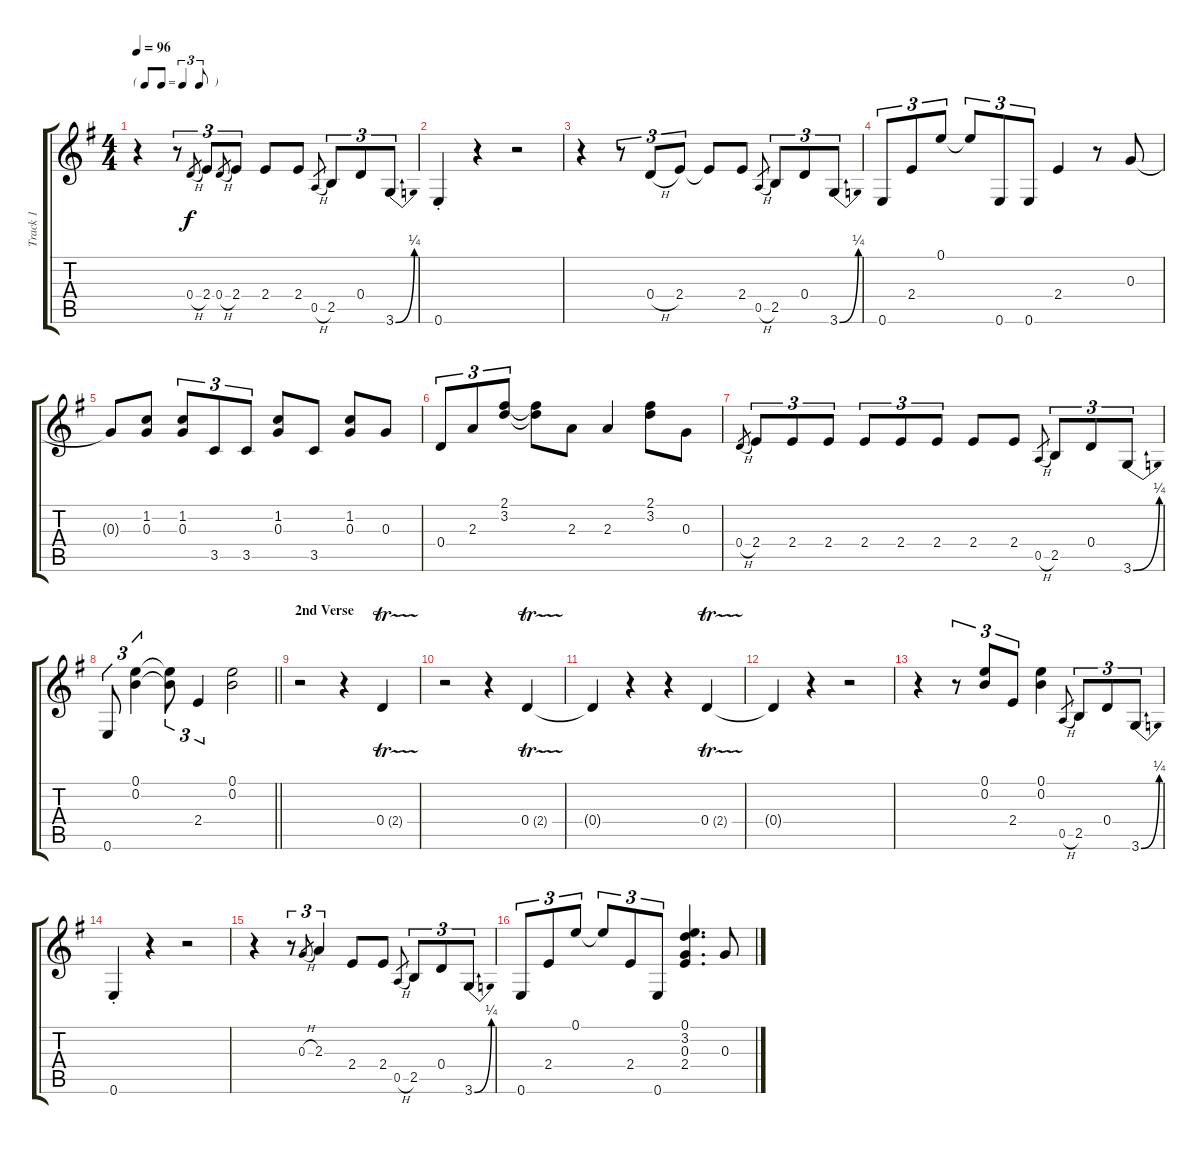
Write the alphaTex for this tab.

\track ("Track 1" "Track 1") {instrument overdrivenguitar}
\staff {score tabs}
\tuning (E4 B3 G3 D3 A2 E2) {hide}
\ts (4 4)
\tf triplet8th
\tempo 96
\clef g2
\ks g
r.4{dy f} r.8{tu (3 2)} 0.4{h}.8{gr} 2.4.8{tu (3 2)} 0.4{h}.8{gr} 2.4.8{tu (3 2)} 2.4.8 2.4.8 0.5{h}.8{gr} 2.5.8{tu (3 2)} 0.4.8{tu (3 2)} 3.6{be (bend 0 0 60 1)}.8{tu (3 2)} |
0.6{st}.4 r.4 r.2 |
r.4 r.8{tu (3 2)} 0.4{h}.8{tu (3 2)} 2.4.8{tu (3 2)} 2.4{t}.8 2.4.8 0.5{h}.8{gr} 2.5.8{tu (3 2)} 0.4.8{tu (3 2)} 3.6{be (bend 0 0 60 1)}.8{tu (3 2)} |
0.6.8{tu (3 2)} 2.4.8{tu (3 2)} 0.1.8{tu (3 2)} 0.1{t}.8{tu (3 2)} 0.6.8{tu (3 2)} 0.6.8{tu (3 2)} 2.4.4 r.8 0.3.8 |
0.3{t}.8 (1.2 0.3).8 (1.2 0.3).8{tu (3 2)} 3.5.8{tu (3 2)} 3.5.8{tu (3 2)} (1.2 0.3).8 3.5.8 (1.2 0.3).8 0.3.8 |
0.4.8{tu (3 2)} 2.3.8{tu (3 2)} (2.1 3.2).8{tu (3 2)} (2.1{t} 3.2{t}).8 2.3.8 2.3.4 (2.1 3.2).8 0.3.8 |
0.4{h}.8{gr} 2.4.8{tu (3 2)} 2.4.8{tu (3 2)} 2.4.8{tu (3 2)} 2.4.8{tu (3 2)} 2.4.8{tu (3 2)} 2.4.8{tu (3 2)} 2.4.8 2.4.8 0.5{h}.8{gr} 2.5.8{tu (3 2)} 0.4.8{tu (3 2)} 3.6{be (bend 0 0 60 1)}.8{tu (3 2)} |
\barLineRight lightlight
0.6.8{tu (3 2)} (0.1 0.2).4{tu (3 2)} (0.1{t} 0.2{t}).8{tu (3 2)} 2.4.4{tu (3 2)} (0.1 0.2).2 |
\section ("" "2nd Verse")
r.2 r.4 0.4{tr (2 32)}.4 |
r.2 r.4 0.4{tr (2 32)}.4 |
0.4{t}.4 r.4 r.4 0.4{tr (2 32)}.4 |
0.4{t}.4 r.4 r.2 |
r.4 r.8{tu (3 2)} (0.1 0.2).8{tu (3 2)} 2.4.8{tu (3 2)} (0.1 0.2).4 0.5{h}.8{gr} 2.5.8{tu (3 2)} 0.4.8{tu (3 2)} 3.6{be (bend 0 0 60 1)}.8{tu (3 2)} |
0.6{st}.4 r.4 r.2 |
r.4 r.8{tu (3 2)} 0.3{h}.8{gr} 2.3.4{tu (3 2)} 2.4.8 2.4.8 0.5{h}.8{gr} 2.5.8{tu (3 2)} 0.4.8{tu (3 2)} 3.6{be (bend 0 0 60 1)}.8{tu (3 2)} |
0.6.8{tu (3 2)} 2.4.8{tu (3 2)} 0.1.8{tu (3 2)} 0.1{t}.8{tu (3 2)} 2.4.8{tu (3 2)} 0.6.8{tu (3 2)} (0.1 3.2 0.3 2.4).4{d} 0.3.8
